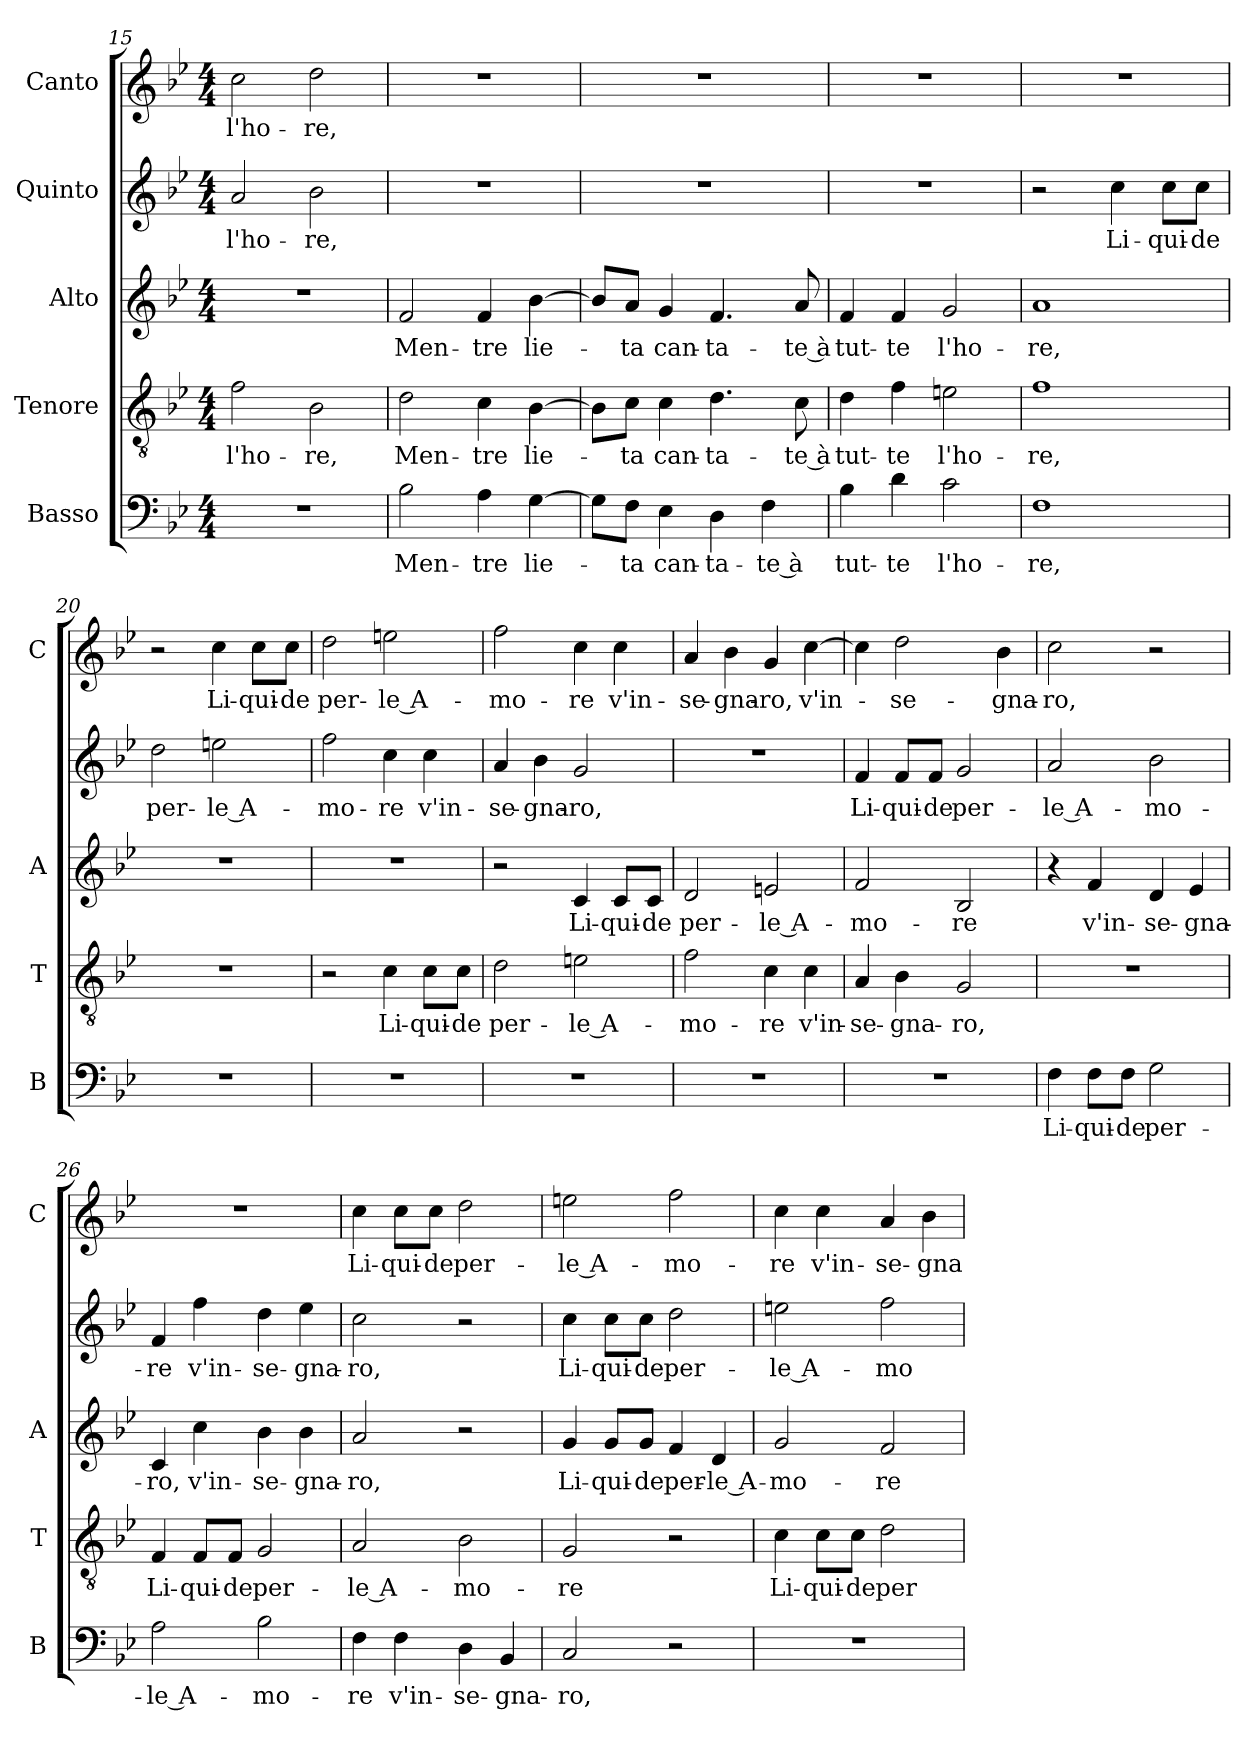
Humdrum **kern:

**kern	**text	**kern	**text	**kern	**text	**kern	**text	**kern	**text
*part5	*part5	*part4	*part4	*part3	*part3	*part2	*part2	*part1	*part1
*staff5	*staff5	*staff4	*staff4	*staff3	*staff3	*staff2	*staff2	*staff1	*staff1
*I"Basso	*	*I"Tenore	*	*I"Alto	*	*I"Quinto	*	*I"Canto	*
*I'B	*	*I'T	*	*I'A	*	*	*	*I'C	*
!!LO:LB:g=z
*clefF4	*	*clefGv2	*	*clefG2	*	*clefG2	*	*clefG2	*
*k[b-e-]	*	*k[b-e-]	*	*k[b-e-]	*	*k[b-e-]	*	*k[b-e-]	*
*B-:	*	*B-:	*	*B-:	*	*B-:	*	*B-:	*
*M4/4	*	*M4/4	*	*M4/4	*	*M4/4	*	*M4/4	*
=15	=15	=15	=15	=15	=15	=15	=15	=15	=15
!	!	!	!LO:LY:b	!	!	!	!LO:LY:b	!	!LO:LY:b
1r	.	2f\	l'ho-	1r	.	2a/	l'ho-	2cc\	l'ho-
!	!	!	!LO:LY:b	!	!	!	!LO:LY:b	!	!LO:LY:b
.	.	2B-\	-re,	.	.	2b-\	-re,	2dd\	-re,
=16	=16	=16	=16	=16	=16	=16	=16	=16	=16
!	!LO:LY:b	!	!LO:LY:b	!	!LO:LY:b	!	!	!	!
2B-\	Men-	2d\	Men-	2f/	Men-	1r	.	1r	.
!	!LO:LY:b	!	!LO:LY:b	!	!LO:LY:b	!	!	!	!
4A\	-tre	4c\	-tre	4f/	-tre	.	.	.	.
!	!LO:LY:b	!	!LO:LY:b	!	!LO:LY:b	!	!	!	!
[4G\	lie-	[4B-\	lie-	[4b-\	lie-	.	.	.	.
=17	=17	=17	=17	=17	=17	=17	=17	=17	=17
8G\L]	.	8B-\L]	.	8b-/L]	.	1r	.	1r	.
!	!LO:LY:b	!	!LO:LY:b	!	!LO:LY:b	!	!	!	!
8F\J	-ta	8c\J	-ta	8a/J	-ta	.	.	.	.
!	!LO:LY:b	!	!LO:LY:b	!	!LO:LY:b	!	!	!	!
4E-\	can-	4c\	can-	4g/	can-	.	.	.	.
!	!LO:LY:b	!	!LO:LY:b	!	!LO:LY:b	!	!	!	!
4D\	-ta-	4.d\	-ta-	4.f/	-ta-	.	.	.	.
!	!LO:LY:b	!	!	!	!	!	!	!	!
4F\	-te à	.	.	.	.	.	.	.	.
!	!	!	!LO:LY:b	!	!LO:LY:b	!	!	!	!
.	.	8c\	-te à	8a/	-te à	.	.	.	.
=18	=18	=18	=18	=18	=18	=18	=18	=18	=18
!	!LO:LY:b	!	!LO:LY:b	!	!LO:LY:b	!	!	!	!
4B-\	tut-	4d\	tut-	4f/	tut-	1r	.	1r	.
!	!LO:LY:b	!	!LO:LY:b	!	!LO:LY:b	!	!	!	!
4d\	-te	4f\	-te	4f/	-te	.	.	.	.
!	!LO:LY:b	!	!LO:LY:b	!	!LO:LY:b	!	!	!	!
2c\	l'ho-	2en\	l'ho-	2g/	l'ho-	.	.	.	.
=19	=19	=19	=19	=19	=19	=19	=19	=19	=19
!	!LO:LY:b	!	!LO:LY:b	!	!LO:LY:b	!	!	!	!
1F	-re,	1f	-re,	1a	-re,	2r	.	1r	.
!	!	!	!	!	!	!	!LO:LY:b	!	!
.	.	.	.	.	.	4cc\	Li-	.	.
!	!	!	!	!	!	!	!LO:LY:b	!	!
.	.	.	.	.	.	8cc\L	-qui-	.	.
!	!	!	!	!	!	!	!LO:LY:b	!	!
.	.	.	.	.	.	8cc\J	-de	.	.
=20	=20	=20	=20	=20	=20	=20	=20	=20	=20
!	!	!	!	!	!	!	!LO:LY:b	!	!
1r	.	1r	.	1r	.	2dd\	per-	2r	.
!	!	!	!	!	!	!	!LO:LY:b	!	!LO:LY:b
.	.	.	.	.	.	2een\	-le A-	4cc\	Li-
!	!	!	!	!	!	!	!	!	!LO:LY:b
.	.	.	.	.	.	.	.	8cc\L	-qui-
!	!	!	!	!	!	!	!	!	!LO:LY:b
.	.	.	.	.	.	.	.	8cc\J	-de
=21	=21	=21	=21	=21	=21	=21	=21	=21	=21
!	!	!	!	!	!	!	!LO:LY:b	!	!LO:LY:b
1r	.	2r	.	1r	.	2ff\	-mo-	2dd\	per-
!	!	!	!LO:LY:b	!	!	!	!LO:LY:b	!	!LO:LY:b
.	.	4c\	Li-	.	.	4cc\	-re	2een\	-le A-
!	!	!	!LO:LY:b	!	!	!	!LO:LY:b	!	!
.	.	8c\L	-qui-	.	.	4cc\	v'in-	.	.
!	!	!	!LO:LY:b	!	!	!	!	!	!
.	.	8c\J	-de	.	.	.	.	.	.
!!LO:PB:g=z
=22	=22	=22	=22	=22	=22	=22	=22	=22	=22
!	!	!	!LO:LY:b	!	!	!	!LO:LY:b	!	!LO:LY:b
1r	.	2d\	per-	2r	.	4a/	-se-	2ff\	-mo-
!	!	!	!	!	!	!	!LO:LY:b	!	!
.	.	.	.	.	.	4b-\	-gna-	.	.
!	!	!	!LO:LY:b	!	!LO:LY:b	!	!LO:LY:b	!	!LO:LY:b
.	.	2en\	-le A-	4c/	Li-	2g/	-ro,	4cc\	-re
!	!	!	!	!	!LO:LY:b	!	!	!	!LO:LY:b
.	.	.	.	8c/L	-qui-	.	.	4cc\	v'in-
!	!	!	!	!	!LO:LY:b	!	!	!	!
.	.	.	.	8c/J	-de	.	.	.	.
=23	=23	=23	=23	=23	=23	=23	=23	=23	=23
!	!	!	!LO:LY:b	!	!LO:LY:b	!	!	!	!LO:LY:b
1r	.	2f\	-mo-	2d/	per-	1r	.	4a/	-se-
!	!	!	!	!	!	!	!	!	!LO:LY:b
.	.	.	.	.	.	.	.	4b-\	-gna-
!	!	!	!LO:LY:b	!	!LO:LY:b	!	!	!	!LO:LY:b
.	.	4c\	-re	2en/	-le A-	.	.	4g/	-ro,
!	!	!	!LO:LY:b	!	!	!	!	!	!LO:LY:b
.	.	4c\	v'in-	.	.	.	.	[4cc\	v'in-
=24	=24	=24	=24	=24	=24	=24	=24	=24	=24
!	!	!	!LO:LY:b	!	!LO:LY:b	!	!LO:LY:b	!	!
1r	.	4A/	-se-	2f/	-mo-	4f/	Li-	4cc\]	.
!	!	!	!LO:LY:b	!	!	!	!LO:LY:b	!	!LO:LY:b
.	.	4B-\	-gna-	.	.	8f/L	-qui-	2dd\	-se-
!	!	!	!	!	!	!	!LO:LY:b	!	!
.	.	.	.	.	.	8f/J	-de	.	.
!	!	!	!LO:LY:b	!	!LO:LY:b	!	!LO:LY:b	!	!
.	.	2G/	-ro,	2B-/	-re	2g/	per-	.	.
!	!	!	!	!	!	!	!	!	!LO:LY:b
.	.	.	.	.	.	.	.	4b-\	-gna-
=25	=25	=25	=25	=25	=25	=25	=25	=25	=25
!	!LO:LY:b	!	!	!	!	!	!LO:LY:b	!	!LO:LY:b
4F\	Li-	1r	.	4r	.	2a/	-le A-	2cc\	-ro,
!	!LO:LY:b	!	!	!	!LO:LY:b	!	!	!	!
8F\L	-qui-	.	.	4f/	v'in-	.	.	.	.
!	!LO:LY:b	!	!	!	!	!	!	!	!
8F\J	-de	.	.	.	.	.	.	.	.
!	!LO:LY:b	!	!	!	!LO:LY:b	!	!LO:LY:b	!	!
2G\	per-	.	.	4d/	-se-	2b-\	-mo-	2r	.
!	!	!	!	!	!LO:LY:b	!	!	!	!
.	.	.	.	4e-/	-gna-	.	.	.	.
=26	=26	=26	=26	=26	=26	=26	=26	=26	=26
!	!LO:LY:b	!	!LO:LY:b	!	!LO:LY:b	!	!LO:LY:b	!	!
2A\	-le A-	4F/	Li-	4c/	-ro,	4f/	-re	1r	.
!	!	!	!LO:LY:b	!	!LO:LY:b	!	!LO:LY:b	!	!
.	.	8F/L	-qui-	4cc\	v'in-	4ff\	v'in-	.	.
!	!	!	!LO:LY:b	!	!	!	!	!	!
.	.	8F/J	-de	.	.	.	.	.	.
!	!LO:LY:b	!	!LO:LY:b	!	!LO:LY:b	!	!LO:LY:b	!	!
2B-\	-mo-	2G/	per-	4b-\	-se-	4dd\	-se-	.	.
!	!	!	!	!	!LO:LY:b	!	!LO:LY:b	!	!
.	.	.	.	4b-\	-gna-	4ee-\	-gna-	.	.
=27	=27	=27	=27	=27	=27	=27	=27	=27	=27
!	!LO:LY:b	!	!LO:LY:b	!	!LO:LY:b	!	!LO:LY:b	!	!LO:LY:b
4F\	-re	2A/	-le A-	2a/	-ro,	2cc\	-ro,	4cc\	Li-
!	!LO:LY:b	!	!	!	!	!	!	!	!LO:LY:b
4F\	v'in-	.	.	.	.	.	.	8cc\L	-qui-
!	!	!	!	!	!	!	!	!	!LO:LY:b
.	.	.	.	.	.	.	.	8cc\J	-de
!	!LO:LY:b	!	!LO:LY:b	!	!	!	!	!	!LO:LY:b
4D\	-se-	2B-\	-mo-	2r	.	2r	.	2dd\	per-
!	!LO:LY:b	!	!	!	!	!	!	!	!
4BB-/	-gna-	.	.	.	.	.	.	.	.
!!LO:LB:g=z
=28	=28	=28	=28	=28	=28	=28	=28	=28	=28
!	!LO:LY:b	!	!LO:LY:b	!	!LO:LY:b	!	!LO:LY:b	!	!LO:LY:b
2C/	-ro,	2G/	-re	4g/	Li-	4cc\	Li-	2een\	-le A-
!	!	!	!	!	!LO:LY:b	!	!LO:LY:b	!	!
.	.	.	.	8g/L	-qui-	8cc\L	-qui-	.	.
!	!	!	!	!	!LO:LY:b	!	!LO:LY:b	!	!
.	.	.	.	8g/J	-de	8cc\J	-de	.	.
!	!	!	!	!	!LO:LY:b	!	!LO:LY:b	!	!LO:LY:b
2r	.	2r	.	4f/	per-	2dd\	per-	2ff\	-mo-
!	!	!	!	!	!LO:LY:b	!	!	!	!
.	.	.	.	4d/	-le A-	.	.	.	.
=29	=29	=29	=29	=29	=29	=29	=29	=29	=29
!	!	!	!LO:LY:b	!	!LO:LY:b	!	!LO:LY:b	!	!LO:LY:b
1r	.	4c\	Li-	2g/	-mo-	2een\	-le A-	4cc\	-re
!	!	!	!LO:LY:b	!	!	!	!	!	!LO:LY:b
.	.	8c\L	-qui-	.	.	.	.	4cc\	v'in-
!	!	!	!LO:LY:b	!	!	!	!	!	!
.	.	8c\J	-de	.	.	.	.	.	.
!	!	!	!LO:LY:b	!	!LO:LY:b	!	!LO:LY:b	!	!LO:LY:b
.	.	2d\	per-	2f/	-re	2ff\	-mo-	4a/	-se-
!	!	!	!	!	!	!	!	!	!LO:LY:b
.	.	.	.	.	.	.	.	4b-\	-gna-
=	=	=	=	=	=	=	=	=	=
*-	*-	*-	*-	*-	*-	*-	*-	*-	*-
